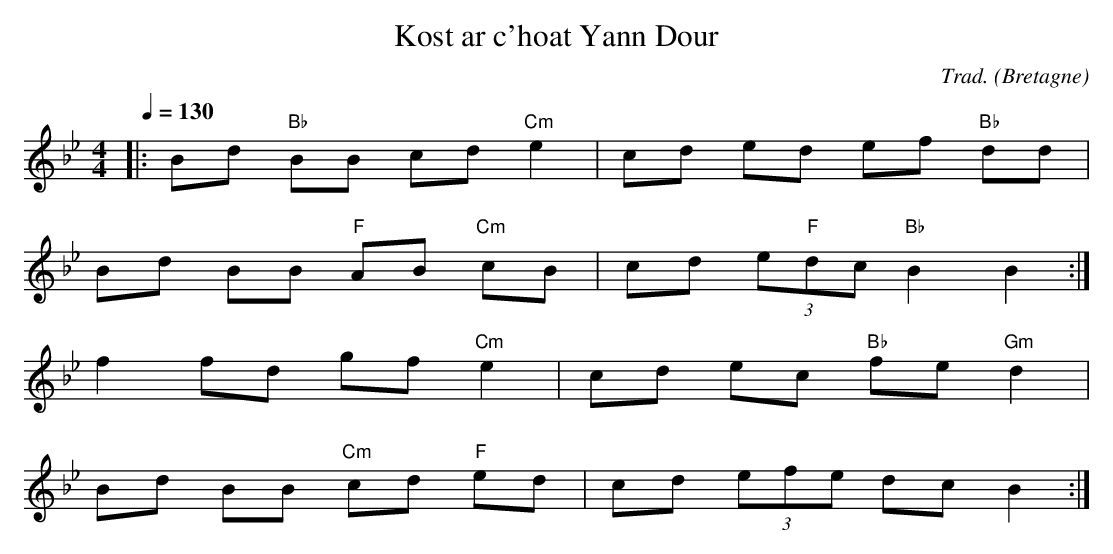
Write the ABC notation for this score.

X:1
T:Kost ar c'hoat Yann Dour
C:Trad.
O:Bretagne
M:4/4
L:1/8
Q:1/4=130
K:Bb
|: Bd "Bb"BB cd "Cm"e2 | cd ed ef "Bb"dd |
Bd BB "F"AB "Cm"cB | cd (3e"F"dc "Bb"B2 B2 :|
f2 fd gf "Cm"e2 | cd ec "Bb"fe "Gm"d2 |
Bd BB "Cm"cd "F"ed | cd (3efe dc B2 :|
